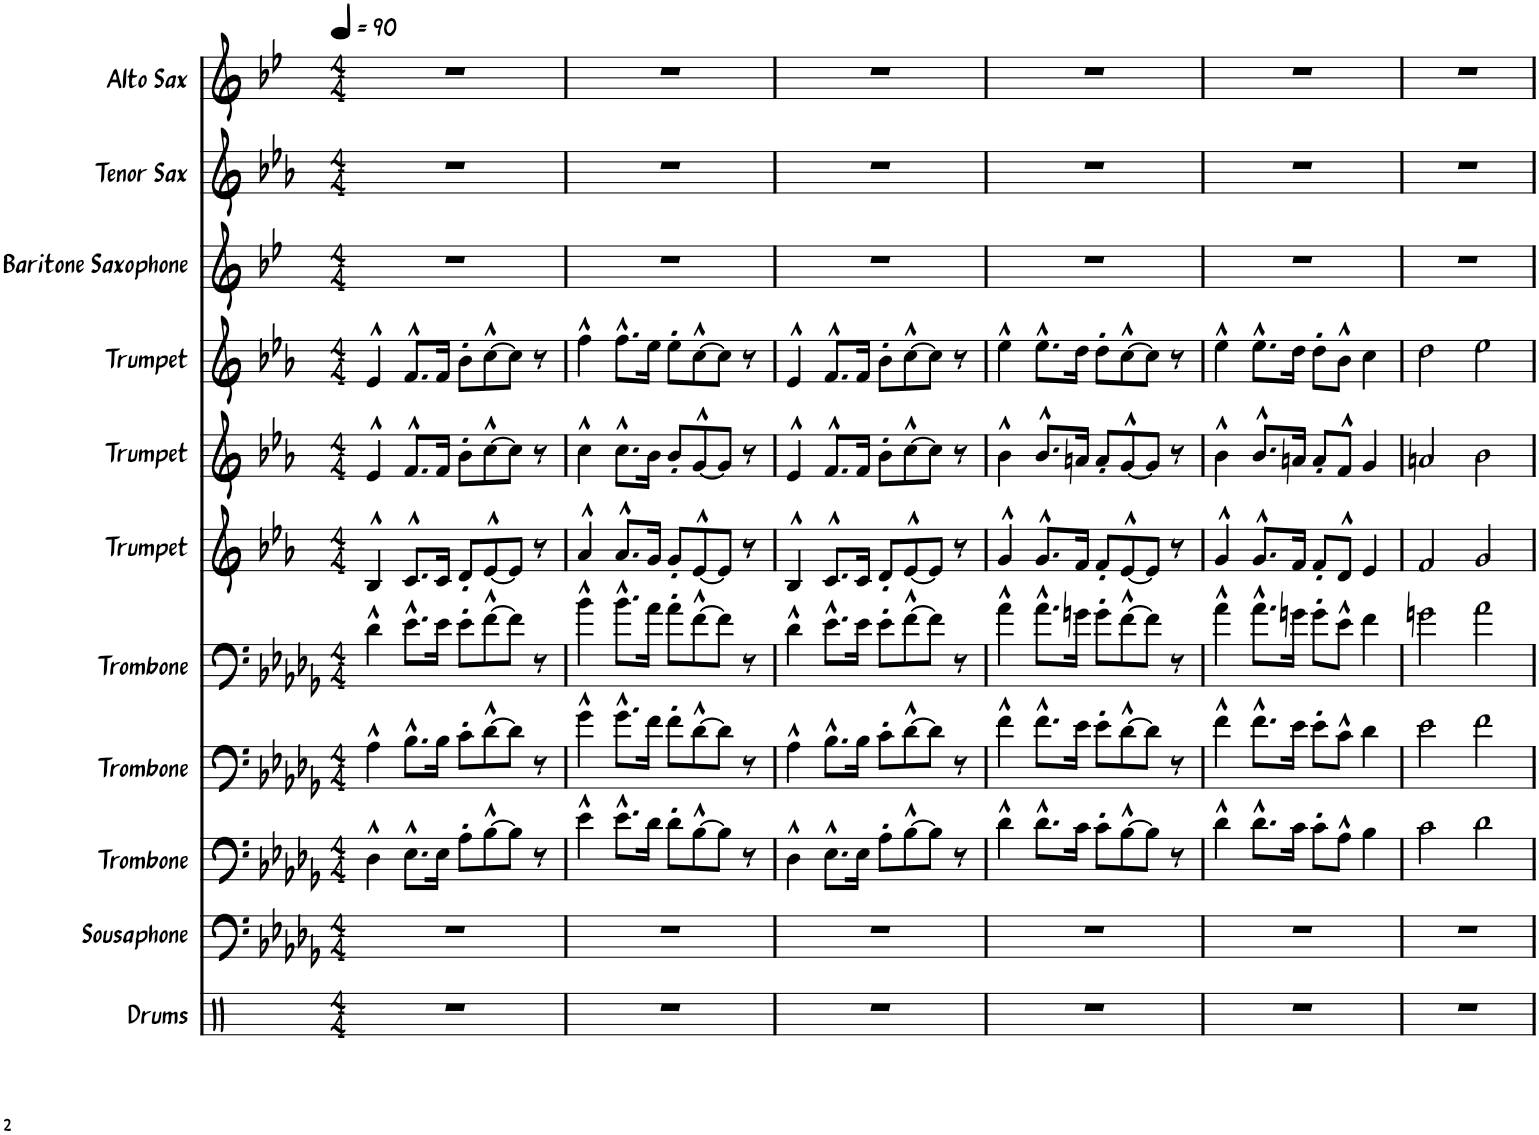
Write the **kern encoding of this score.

**kern	**kern	**kern	**kern	**kern	**kern	**kern	**kern	**kern	**kern	**kern
*part11	*part10	*part9	*part8	*part7	*part6	*part5	*part4	*part3	*part2	*part1
*staff11	*staff10	*staff9	*staff8	*staff7	*staff6	*staff5	*staff4	*staff3	*staff2	*staff1
*I"Drums	*I"Sousaphone	*I"Trombone	*I"Trombone	*I"Trombone	*I"Trumpet	*I"Trumpet	*I"Trumpet	*I"Baritone Saxophone	*I"Tenor Sax	*I"Alto Sax
*I'Drums	*I'Sphn.	*I'Tbn.	*I'Tbn.	*I'Tbn.	*I'Tpt.	*I'Tpt.	*I'Tpt.	*I'Bar. Sax.	*I'Tenor	*I'Alto
*clefX	*clefF4	*clefF4	*clefF4	*clefF4	*clefG2	*clefG2	*clefG2	*clefG2	*clefG2	*clefG2
*	*	*	*	*	*Trd1c2	*Trd1c2	*Trd1c2	*Trd12c21	*Trd8c14	*Trd5c9
*k[]	*k[b-e-a-d-g-]	*k[b-e-a-d-g-]	*k[b-e-a-d-g-]	*k[b-e-a-d-g-]	*k[b-e-a-]	*k[b-e-a-]	*k[b-e-a-]	*k[b-e-]	*k[b-e-a-]	*k[b-e-]
*M4/4	*M4/4	*M4/4	*M4/4	*M4/4	*M4/4	*M4/4	*M4/4	*M4/4	*M4/4	*M4/4
*MM90	*MM90	*MM90	*MM90	*MM90	*MM90	*MM90	*MM90	*MM90	*MM90	*MM90
=1	=1	=1	=1	=1	=1	=1	=1	=1	=1	=1
1r	1r	4D-^^\	4A-^^\	4d-^^\	4B-^^/	4e-^^/	4e-^^/	1r	1r	1r
.	.	8.E-^^\L	8.B-^^\L	8.e-^^\L	8.c^^/L	8.f^^/L	8.f^^/L	.	.	.
.	.	16E-\Jk	16B-\Jk	16e-\Jk	16c/Jk	16f/Jk	16f/Jk	.	.	.
.	.	8A-'\L	8c'\L	8e-'\L	8d'/L	8b-'\L	8b-'\L	.	.	.
.	.	[8B-^^\	[8d-^^\	[8f^^\	[8e-^^/	[8cc^^\	[8cc^^\	.	.	.
.	.	8B-\J]	8d-\J]	8f\J]	8e-/J]	8cc\J]	8cc\J]	.	.	.
.	.	8r	8r	8r	8r	8r	8r	.	.	.
=2	=2	=2	=2	=2	=2	=2	=2	=2	=2	=2
1r	1r	4e-^^\	4g-^^\	4b-^^\	4a-^^/	4cc^^\	4ff^^\	1r	1r	1r
.	.	8.e-^^\L	8.g-^^\L	8.b-^^\L	8.a-^^/L	8.cc^^\L	8.ff^^\L	.	.	.
.	.	16d-\Jk	16f\Jk	16a-\Jk	16g/Jk	16b-\Jk	16ee-\Jk	.	.	.
.	.	8d-'\L	8f'\L	8a-'\L	8g'/L	8b-'/L	8ee-'\L	.	.	.
.	.	[8B-^^\	[8d-^^\	[8f^^\	[8e-^^/	[8g^^/	[8cc^^\	.	.	.
.	.	8B-\J]	8d-\J]	8f\J]	8e-/J]	8g/J]	8cc\J]	.	.	.
.	.	8r	8r	8r	8r	8r	8r	.	.	.
=3	=3	=3	=3	=3	=3	=3	=3	=3	=3	=3
1r	1r	4D-^^\	4A-^^\	4d-^^\	4B-^^/	4e-^^/	4e-^^/	1r	1r	1r
.	.	8.E-^^\L	8.B-^^\L	8.e-^^\L	8.c^^/L	8.f^^/L	8.f^^/L	.	.	.
.	.	16E-\Jk	16B-\Jk	16e-\Jk	16c/Jk	16f/Jk	16f/Jk	.	.	.
.	.	8A-'\L	8c'\L	8e-'\L	8d'/L	8b-'\L	8b-'\L	.	.	.
.	.	[8B-^^\	[8d-^^\	[8f^^\	[8e-^^/	[8cc^^\	[8cc^^\	.	.	.
.	.	8B-\J]	8d-\J]	8f\J]	8e-/J]	8cc\J]	8cc\J]	.	.	.
.	.	8r	8r	8r	8r	8r	8r	.	.	.
=4	=4	=4	=4	=4	=4	=4	=4	=4	=4	=4
1r	1r	4d-^^\	4f^^\	4a-^^\	4g^^/	4b-^^\	4ee-^^\	1r	1r	1r
.	.	8.d-^^\L	8.f^^\L	8.a-^^\L	8.g^^/L	8.b-^^/L	8.ee-^^\L	.	.	.
.	.	16c\Jk	16e-\Jk	16gn\Jk	16f/Jk	16an/Jk	16dd\Jk	.	.	.
.	.	8c'\L	8e-'\L	8g'\L	8f'/L	8a'/L	8dd'\L	.	.	.
.	.	[8B-^^\	[8d-^^\	[8f^^\	[8e-^^/	[8g^^/	[8cc^^\	.	.	.
.	.	8B-\J]	8d-\J]	8f\J]	8e-/J]	8g/J]	8cc\J]	.	.	.
.	.	8r	8r	8r	8r	8r	8r	.	.	.
=5	=5	=5	=5	=5	=5	=5	=5	=5	=5	=5
1r	1r	4d-^^\	4f^^\	4a-^^\	4g^^/	4b-^^\	4ee-^^\	1r	1r	1r
.	.	8.d-^^\L	8.f^^\L	8.a-^^\L	8.g^^/L	8.b-^^/L	8.ee-^^\L	.	.	.
.	.	16c\Jk	16e-\Jk	16gn\Jk	16f/Jk	16an/Jk	16dd\Jk	.	.	.
.	.	8c'\L	8e-'\L	8g'\L	8f'/L	8a'/L	8dd'\L	.	.	.
.	.	8A-^^\J	8c^^\J	8e-^^\J	8d^^/J	8f^^/J	8b-^^\J	.	.	.
.	.	4B-\	4d-\	4f\	4e-/	4g/	4cc\	.	.	.
=6	=6	=6	=6	=6	=6	=6	=6	=6	=6	=6
1r	1r	2c\	2e-\	2gn\	2f/	2an/	2dd\	1r	1r	1r
.	.	2d-\	2f\	2a-\	2g/	2b-\	2ee-\	.	.	.
=	=	=	=	=	=	=	=	=	=	=
*-	*-	*-	*-	*-	*-	*-	*-	*-	*-	*-
